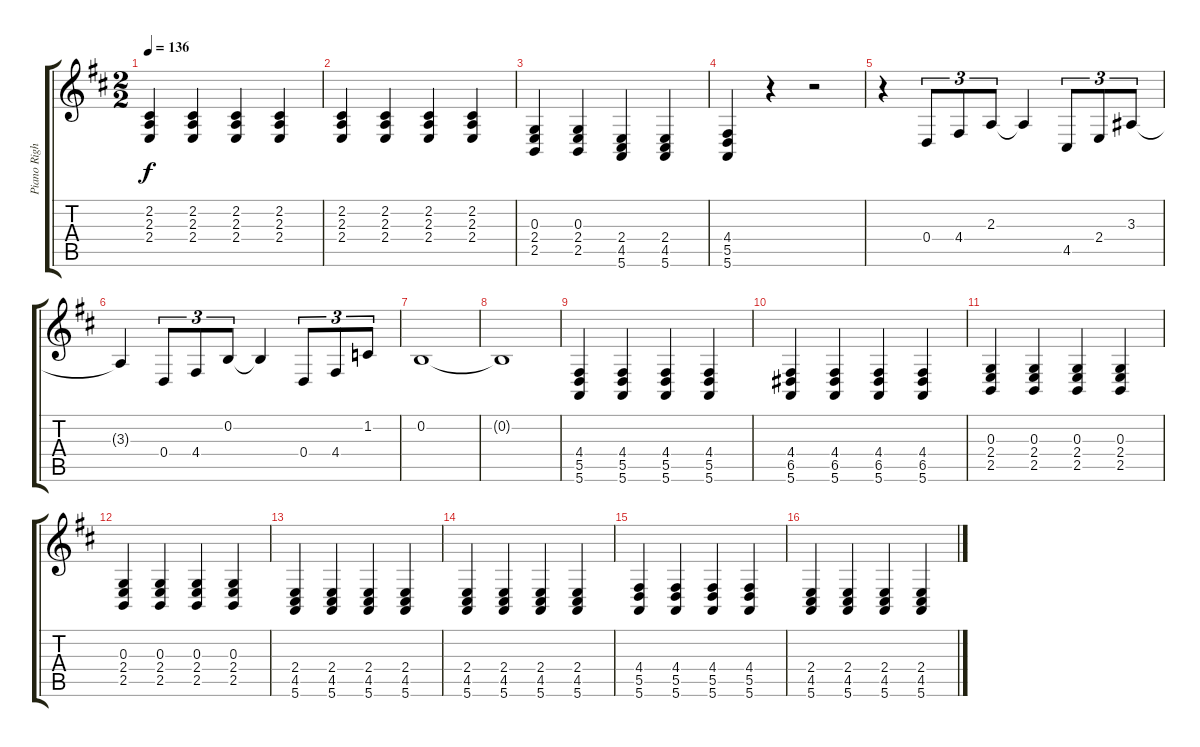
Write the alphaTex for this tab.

\track ("Piano Right Hand" "Piano Righ") {instrument acousticgrandpiano}
\staff {score tabs}
\tuning (E4 B3 G3 D3 A2 E2) {hide}
\ts (2 2)
\tempo 136
\clef g2
\ks d
(2.2 2.3 2.4).4{dy f} (2.2 2.3 2.4).4 (2.2 2.3 2.4).4 (2.2 2.3 2.4).4 |
(2.2 2.3 2.4).4 (2.2 2.3 2.4).4 (2.2 2.3 2.4).4 (2.2 2.3 2.4).4 |
(0.3 2.4 2.5).4 (0.3 2.4 2.5).4 (2.4 4.5 5.6).4 (2.4 4.5 5.6).4 |
(4.4 5.5 5.6).4 r.4 r.2 |
r.4 0.4.8{tu (3 2)} 4.4.8{tu (3 2)} 2.3.8{tu (3 2)} 2.3{t}.4 4.5.8{tu (3 2)} 2.4.8{tu (3 2)} 3.3.8{tu (3 2)} |
3.3{t}.4 0.4.8{tu (3 2)} 4.4.8{tu (3 2)} 0.2.8{tu (3 2)} 0.2{t}.4 0.4.8{tu (3 2)} 4.4.8{tu (3 2)} 1.2.8{tu (3 2)} |
0.2.1 |
0.2{t}.1 |
(4.4 5.5 5.6).4 (4.4 5.5 5.6).4 (4.4 5.5 5.6).4 (4.4 5.5 5.6).4 |
(4.4 6.5 5.6).4 (4.4 6.5 5.6).4 (4.4 6.5 5.6).4 (4.4 6.5 5.6).4 |
(0.3 2.4 2.5).4 (0.3 2.4 2.5).4 (0.3 2.4 2.5).4 (0.3 2.4 2.5).4 |
(0.3 2.4 2.5).4 (0.3 2.4 2.5).4 (0.3 2.4 2.5).4 (0.3 2.4 2.5).4 |
(2.4 4.5 5.6).4 (2.4 4.5 5.6).4 (2.4 4.5 5.6).4 (2.4 4.5 5.6).4 |
(2.4 4.5 5.6).4 (2.4 4.5 5.6).4 (2.4 4.5 5.6).4 (2.4 4.5 5.6).4 |
(4.4 5.5 5.6).4 (4.4 5.5 5.6).4 (4.4 5.5 5.6).4 (4.4 5.5 5.6).4 |
(2.4 4.5 5.6).4 (2.4 4.5 5.6).4 (2.4 4.5 5.6).4 (2.4 4.5 5.6).4
